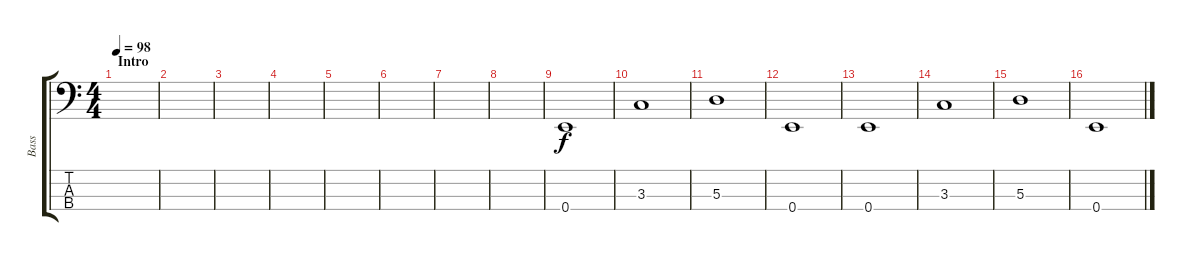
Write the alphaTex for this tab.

\track ("Bass" "Bass") {instrument electricbassfinger}
\staff {score tabs}
\tuning (G2 D2 A1 E1) {hide}
\ts (4 4)
\section ("" "Intro")
\tempo 98
\clef f4
\ks c
|
|
|
|
|
|
|
|
0.4.1 |
3.3.1 |
5.3.1 |
0.4.1 |
0.4.1 |
3.3.1 |
5.3.1 |
0.4.1
